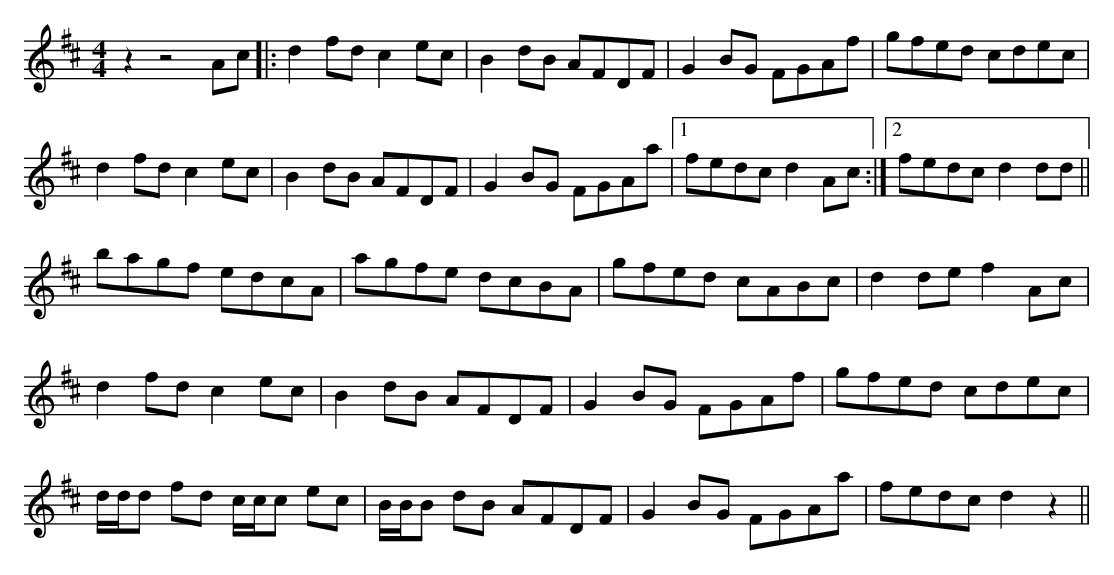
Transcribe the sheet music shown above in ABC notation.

X:1
M:4/4
K:D
z2z4 Ac|:d2 fd c2 ec|B2 dB AFDF|G2 BG FGAf|gfed cdec|
d2 fd c2 ec|B2 dB AFDF|G2 BG FGAa|1 fedc d2 Ac:|2 fedc d2 dd||
bagf edcA|agfe dcBA|gfed cABc|d2 de f2 Ac|
d2 fd c2 ec|B2 dB AFDF|G2 BG FGAf|gfed cdec|
d/d/d fd c/c/c ec|B/B/B dB AFDF|G2 BG FGAa|fedc d2 z2||
